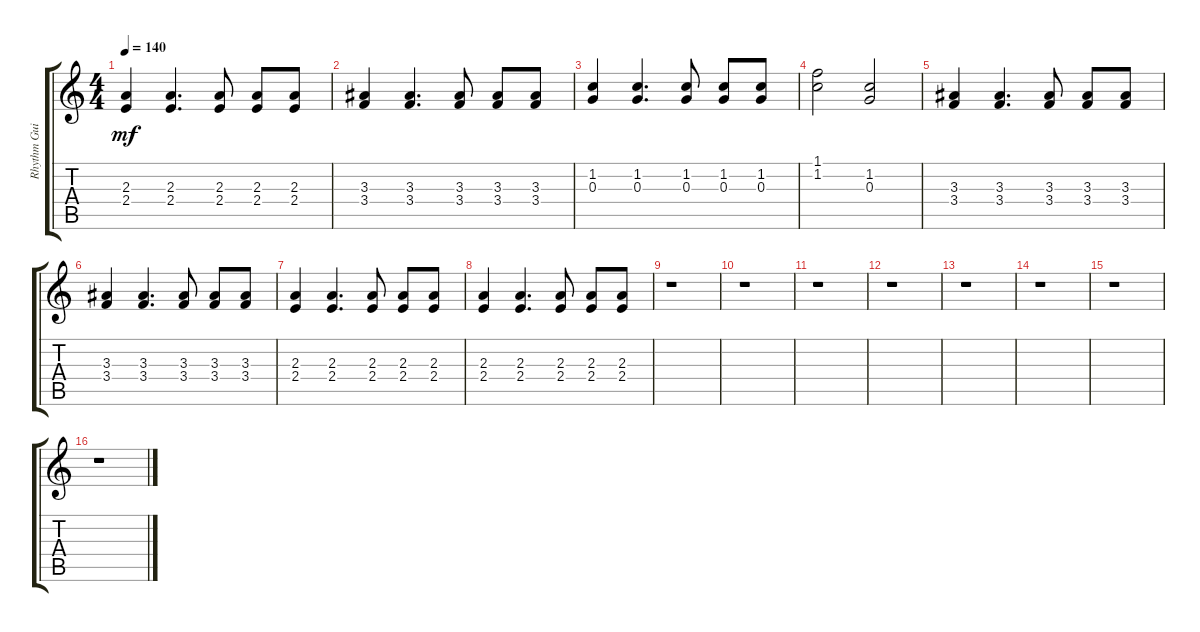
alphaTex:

\track ("Rhythm Guitar" "Rhythm Gui") {instrument distortionguitar}
\staff {score tabs}
\tuning (E4 B3 G3 D3 A2 D2) {hide}
\ts (4 4)
\tempo 140
\clef g2
\ks c
(2.3 2.4).4{dy mf} (2.3 2.4).4{d} (2.3 2.4).8 (2.3 2.4).8 (2.3 2.4).8 |
(3.3 3.4).4 (3.3 3.4).4{d} (3.3 3.4).8 (3.3 3.4).8 (3.3 3.4).8 |
(1.2 0.3).4 (1.2 0.3).4{d} (1.2 0.3).8 (1.2 0.3).8 (1.2 0.3).8 |
(1.1 1.2).2 (1.2 0.3).2 |
(3.3 3.4).4 (3.3 3.4).4{d} (3.3 3.4).8 (3.3 3.4).8 (3.3 3.4).8 |
(3.3 3.4).4 (3.3 3.4).4{d} (3.3 3.4).8 (3.3 3.4).8 (3.3 3.4).8 |
(2.3 2.4).4 (2.3 2.4).4{d} (2.3 2.4).8 (2.3 2.4).8 (2.3 2.4).8 |
(2.3 2.4).4 (2.3 2.4).4{d} (2.3 2.4).8 (2.3 2.4).8 (2.3 2.4).8 |
r.1 |
r.1 |
r.1 |
r.1 |
r.1 |
r.1 |
r.1 |
r.1
